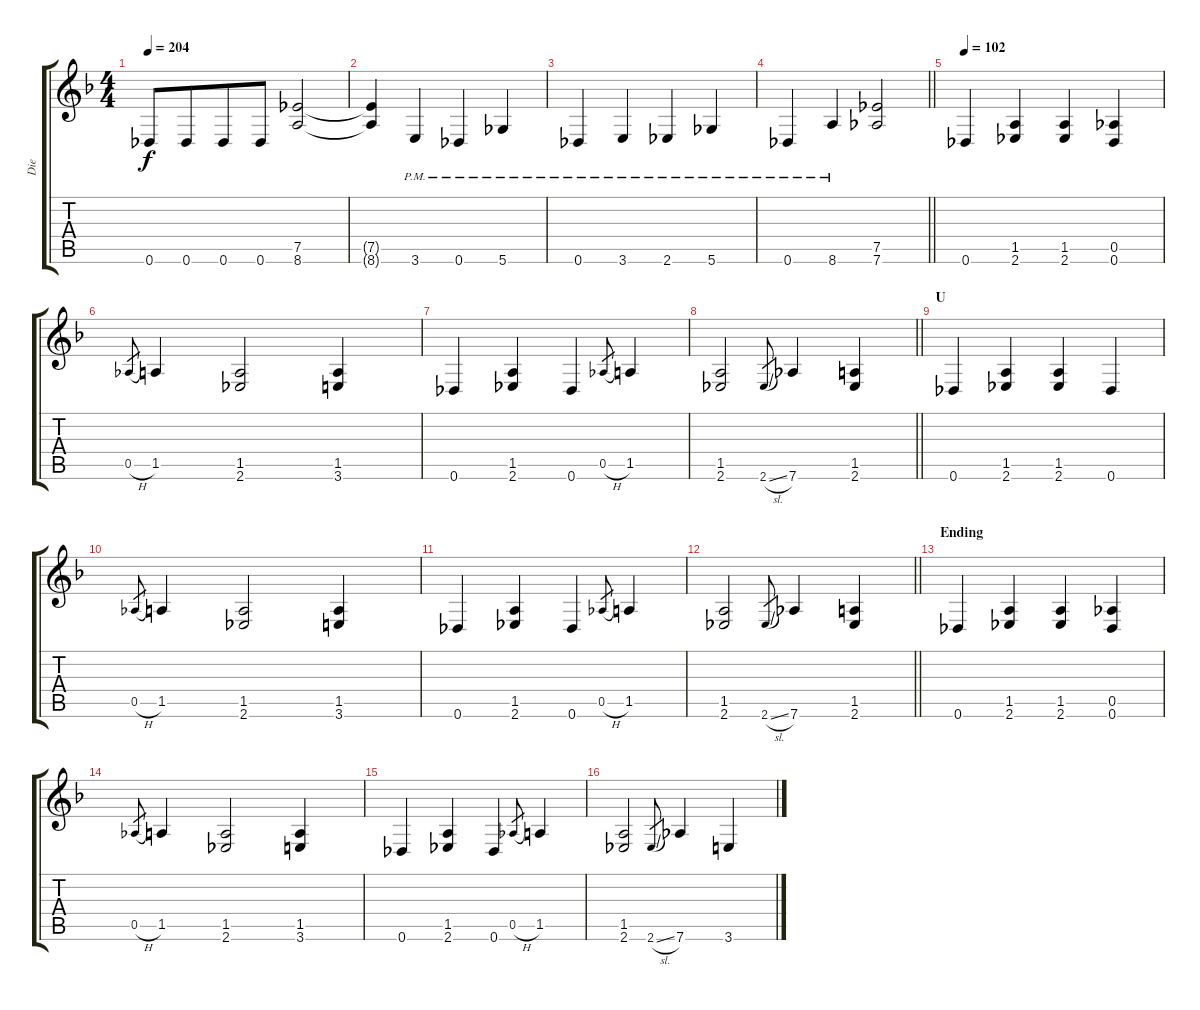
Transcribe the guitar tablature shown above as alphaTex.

\track ("Die" "Die") {instrument distortionguitar}
\staff {score tabs}
\tuning (Eb4 Bb3 Gb3 Db3 Ab2 Db2) {hide}
\ts (4 4)
\tempo 204
\clef g2
\ks f
0.6.8{dy f beam merge} 0.6.8{beam merge} 0.6.8 0.6.8{beam merge} (7.5 8.6).2 |
(7.5{t} 8.6{t}).4{beam merge} 3.6{pm}.4 0.6{pm}.4 5.6{pm}.4 |
0.6{pm}.4{beam merge} 3.6{pm}.4 2.6{pm}.4 5.6{pm}.4 |
\barLineRight lightlight
0.6{pm}.4{beam merge} 8.6{pm}.4 (7.5 7.6).2 |
\tempo 102
0.6.4{beam merge} (1.5 2.6).4 (1.5 2.6).4 (0.5 0.6).4 |
0.5{h}.8{gr} 1.5.4{beam merge} (1.5 2.6).2 (1.5 3.6).4 |
0.6.4{beam merge} (1.5 2.6).4 0.6.4 0.5{h}.8{gr} 1.5.4 |
\barLineRight lightlight
(1.5 2.6).2 2.6{sl}.8{gr beam merge} 7.6.4 (1.5 2.6).4 |
\section ("" "U")
0.6.4{beam merge} (1.5 2.6).4 (1.5 2.6).4{beam merge} 0.6.4 |
0.5{h}.8{gr} 1.5.4{beam merge} (1.5 2.6).2{beam merge} (1.5 3.6).4 |
0.6.4{beam merge} (1.5 2.6).4 0.6.4 0.5{h}.8{gr beam merge} 1.5.4 |
\barLineRight lightlight
(1.5 2.6).2 2.6{sl}.8{gr} 7.6.4{beam merge} (1.5 2.6).4 |
\section ("" "Ending")
0.6.4{beam merge} (1.5 2.6).4 (1.5 2.6).4 (0.5 0.6).4 |
0.5{h}.8{gr} 1.5.4{beam merge} (1.5 2.6).2 (1.5 3.6).4 |
0.6.4{beam merge} (1.5 2.6).4 0.6.4 0.5{h}.8{gr} 1.5.4 |
(1.5 2.6).2 2.6{sl}.8{gr} 7.6.4{beam merge} 3.6.4
